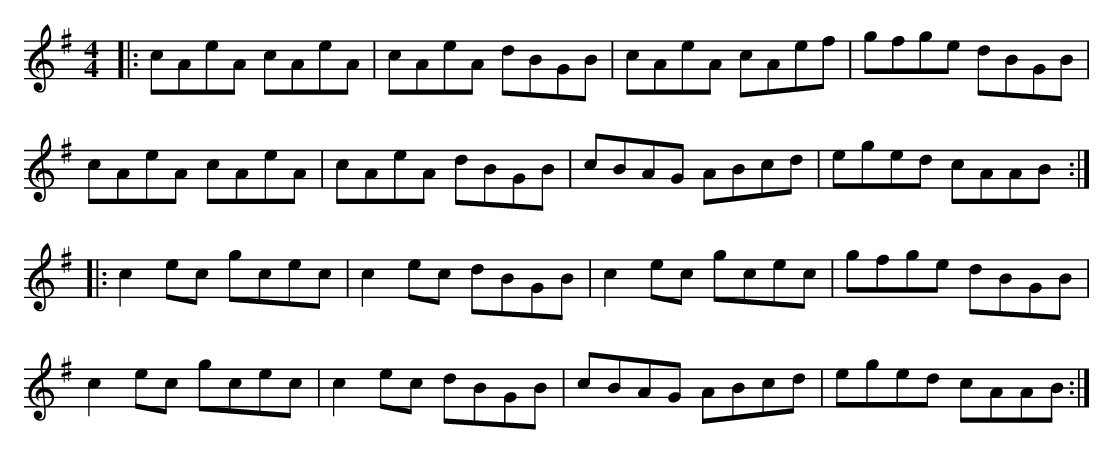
X:1
M:4/4
K:Ador
|:cAeA cAeA|cAeA dBGB|cAeA cAef|gfge dBGB|
cAeA cAeA|cAeA dBGB|cBAG ABcd|eged cAAB:|
|:c2ec gcec|c2ec dBGB|c2ec gcec|gfge dBGB|
c2 ec gcec|c2 ec dBGB|cBAG ABcd|eged cAAB:|
